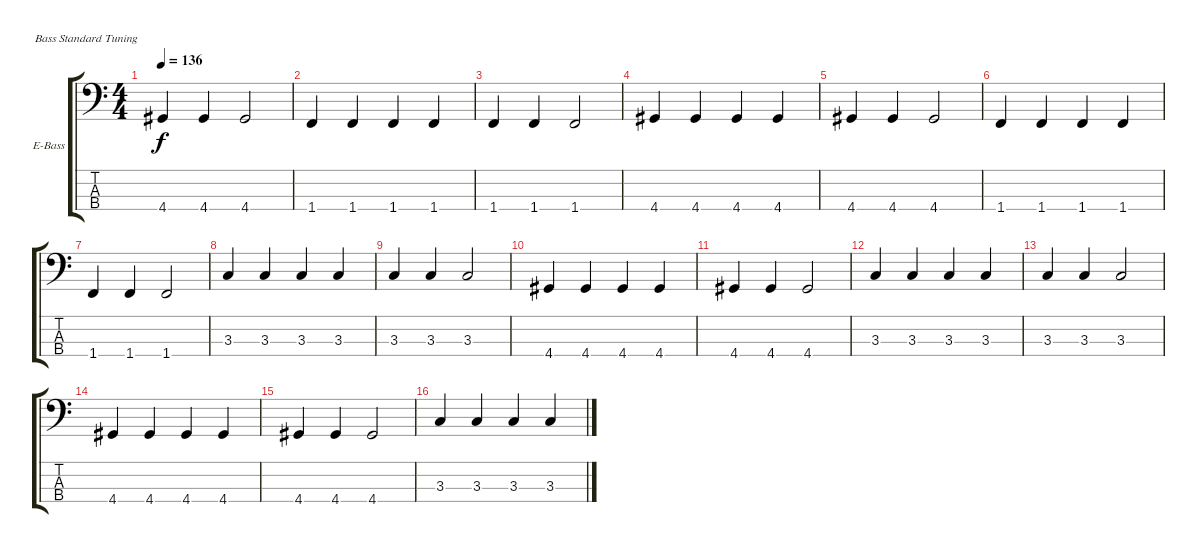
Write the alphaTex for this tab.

\defaultSystemsLayout 4
\bracketExtendMode groupsimilarinstruments
\firstSystemTrackNameOrientation horizontal
\otherSystemsTrackNameOrientation horizontal
\track ("Граф Самойлов" "E-Bass") {instrument electricbassfinger}
\staff {score tabs}
\tuning (G2 D2 A1 E1)
\ts (4 4)
\tempo 136
\clef f4
\ks c
4.4.4{dy f} 4.4.4 4.4.2 |
1.4.4 1.4.4 1.4.4 1.4.4 |
1.4.4 1.4.4 1.4.2 |
4.4.4 4.4.4 4.4.4 4.4.4 |
4.4.4 4.4.4 4.4.2 |
1.4.4 1.4.4 1.4.4 1.4.4 |
1.4.4 1.4.4 1.4.2 |
3.3.4 3.3.4 3.3.4 3.3.4 |
3.3.4 3.3.4 3.3.2 |
4.4.4 4.4.4 4.4.4 4.4.4 |
4.4.4 4.4.4 4.4.2 |
3.3.4 3.3.4 3.3.4 3.3.4 |
3.3.4 3.3.4 3.3.2 |
4.4.4 4.4.4 4.4.4 4.4.4 |
4.4.4 4.4.4 4.4.2 |
3.3.4 3.3.4 3.3.4 3.3.4
